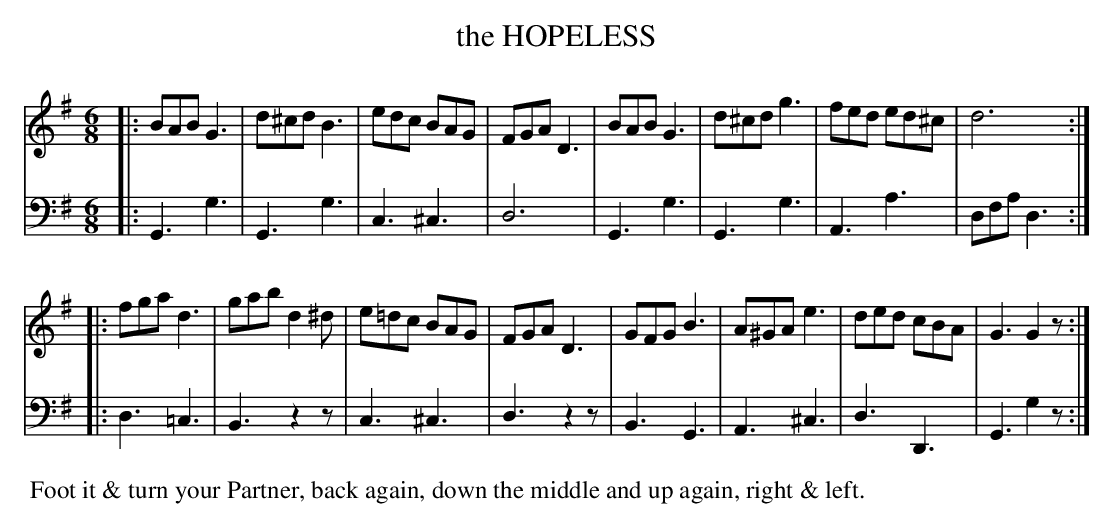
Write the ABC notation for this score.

X:1
T: the HOPELESS
M: 6/8
L: 1/8
K: G
V: 1 staves=2
|:\
BAB G3 | d^cd B3 | edc BAG | FGA D3 |\
BAB G3 | d^cd g3 | fed ed^c | d6 :|
|:\
fga d3 | gab d2^d | e=dc BAG | FGA D3 |\
GFG B3 | A^GA e3 | ded cBA | G3 G2z :|
V: 2 clef=bass middle=d
|:\
G3 g3 | G3 g3 | c3 ^c3 | d6 | G3 g3 |
G3 g3 | A3 a3 | dfa d3 :||: d3 =c3 | B3 z2z | c3 ^c3 |
d3 z2z | B3 G3 | A3 ^c3 | d3 D3 | G3 g2z :|
